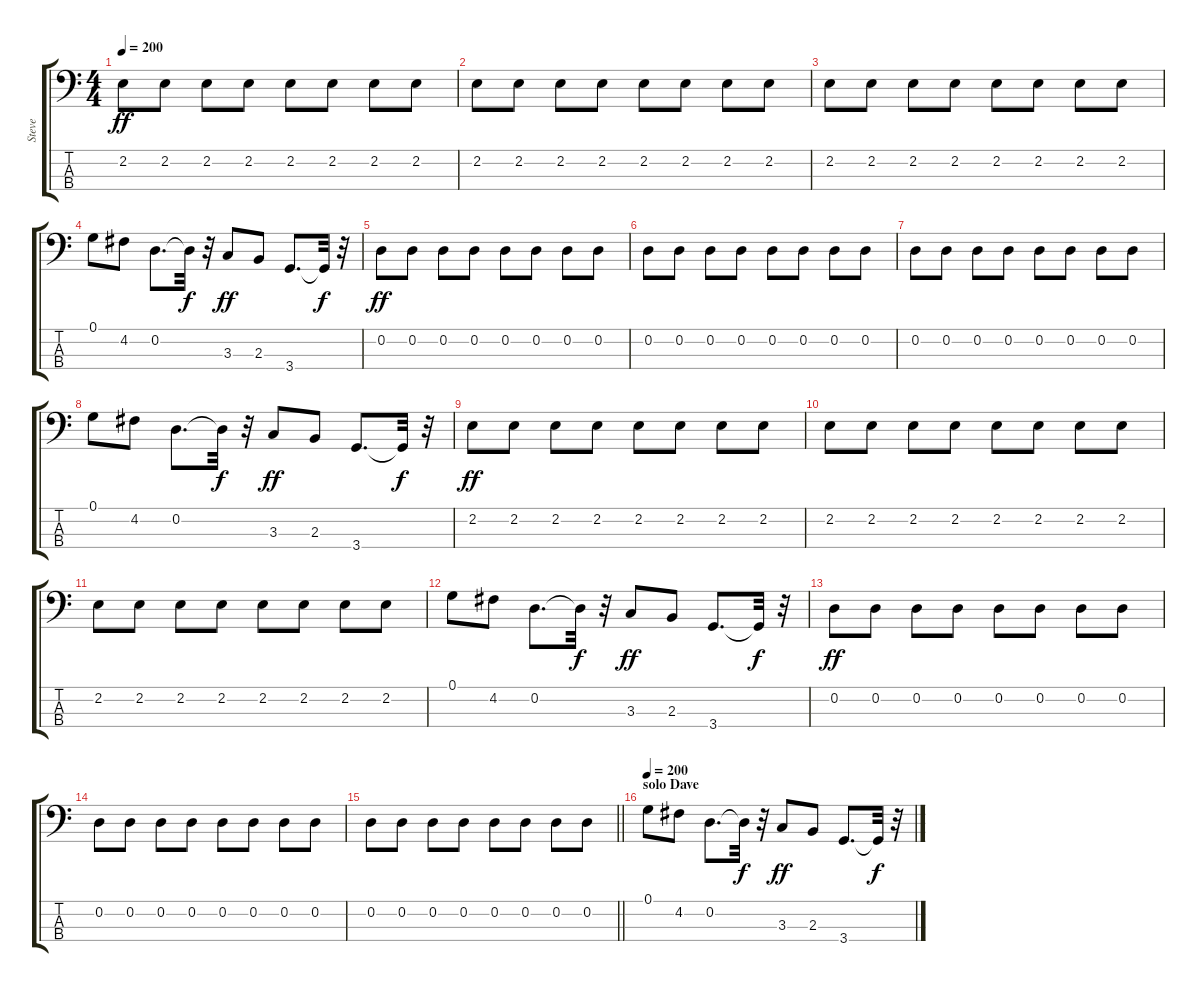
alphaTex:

\track ("Steve" "Steve") {instrument electricbassfinger}
\staff {score tabs}
\tuning (G2 D2 A1 E1) {hide}
\ts (4 4)
\tempo 200
\clef f4
\ks c
2.2.8{dy ff} 2.2.8 2.2.8 2.2.8 2.2.8 2.2.8 2.2.8 2.2.8 |
2.2.8 2.2.8 2.2.8 2.2.8 2.2.8 2.2.8 2.2.8 2.2.8 |
2.2.8 2.2.8 2.2.8 2.2.8 2.2.8 2.2.8 2.2.8 2.2.8 |
0.1.8 4.2.8 0.2.8{d} 0.2{t}.32{dy f} r.32 3.3.8{dy ff} 2.3.8 3.4.8{d} 3.4{t}.32{dy f} r.32 |
0.2.8{dy ff} 0.2.8 0.2.8 0.2.8 0.2.8 0.2.8 0.2.8 0.2.8 |
0.2.8 0.2.8 0.2.8 0.2.8 0.2.8 0.2.8 0.2.8 0.2.8 |
0.2.8 0.2.8 0.2.8 0.2.8 0.2.8 0.2.8 0.2.8 0.2.8 |
0.1.8 4.2.8 0.2.8{d} 0.2{t}.32{dy f} r.32 3.3.8{dy ff} 2.3.8 3.4.8{d} 3.4{t}.32{dy f} r.32 |
2.2.8{dy ff} 2.2.8 2.2.8 2.2.8 2.2.8 2.2.8 2.2.8 2.2.8 |
2.2.8 2.2.8 2.2.8 2.2.8 2.2.8 2.2.8 2.2.8 2.2.8 |
2.2.8 2.2.8 2.2.8 2.2.8 2.2.8 2.2.8 2.2.8 2.2.8 |
0.1.8 4.2.8 0.2.8{d} 0.2{t}.32{dy f} r.32 3.3.8{dy ff} 2.3.8 3.4.8{d} 3.4{t}.32{dy f} r.32 |
0.2.8{dy ff} 0.2.8 0.2.8 0.2.8 0.2.8 0.2.8 0.2.8 0.2.8 |
0.2.8 0.2.8 0.2.8 0.2.8 0.2.8 0.2.8 0.2.8 0.2.8 |
\barLineRight lightlight
0.2.8 0.2.8 0.2.8 0.2.8 0.2.8 0.2.8 0.2.8 0.2.8 |
\section ("" "solo Dave")
\tempo 200
0.1.8 4.2.8 0.2.8{d} 0.2{t}.32{dy f} r.32 3.3.8{dy ff} 2.3.8 3.4.8{d} 3.4{t}.32{dy f} r.32
